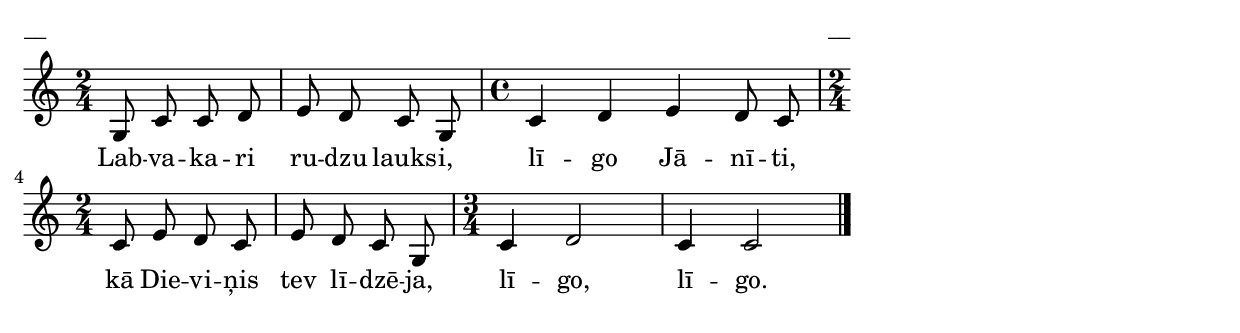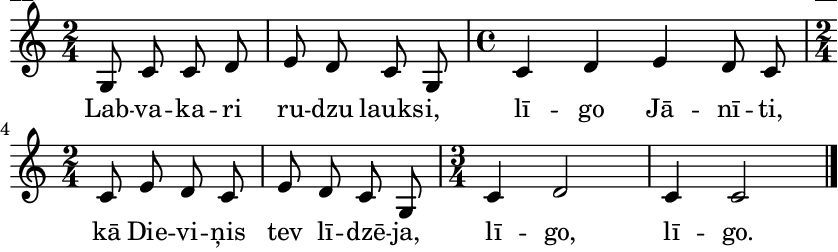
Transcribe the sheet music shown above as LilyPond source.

\version "2.13.18"
#(ly:set-option 'crop #t)

%\header {
%    title = "Labvakari rudzu lauksi",AA lapas, Jāņi
%}
\paper {
line-width = 14\cm
left-margin = 0.4\cm
between-system-padding = 0.1\cm
between-system-space = 0.1\cm
}
\layout {
indent = #0
ragged-last = ##f
}

voiceA = \relative c' {
\clef "treble"
\key c \major
\time 2/4
g8 c c d |
e8 d c g |
\time 4/4
c4 d e d8 c |
\time 2/4
c8 e d c |
e8 d c g |
\time 3/4
c4 d2 |
c4 c2 |
\bar "|."
} 

lyricA = \lyricmode {
Lab -- va -- ka -- ri ru -- dzu lauks -- i, lī -- go Jā -- nī -- ti,
kā Die -- vi -- ņis tev lī -- dzē -- ja, lī -- go, lī -- go.
} 

fullScore = <<
\new Staff {
<<
\new Voice = "voiceA" { \oneVoice \autoBeamOff \voiceA }
\new Lyrics \lyricsto "voiceA" \lyricA
>>
}
>>

\score {
\fullScore
\header { piece = "__" opus = "__" }
}
\markup { \with-color #(x11-color 'white) \sans \smaller "__" }
\score {
\unfoldRepeats
\fullScore
\midi {
\context { \Staff \remove "Staff_performer" }
\context { \Voice \consists "Staff_performer" }
}
}


